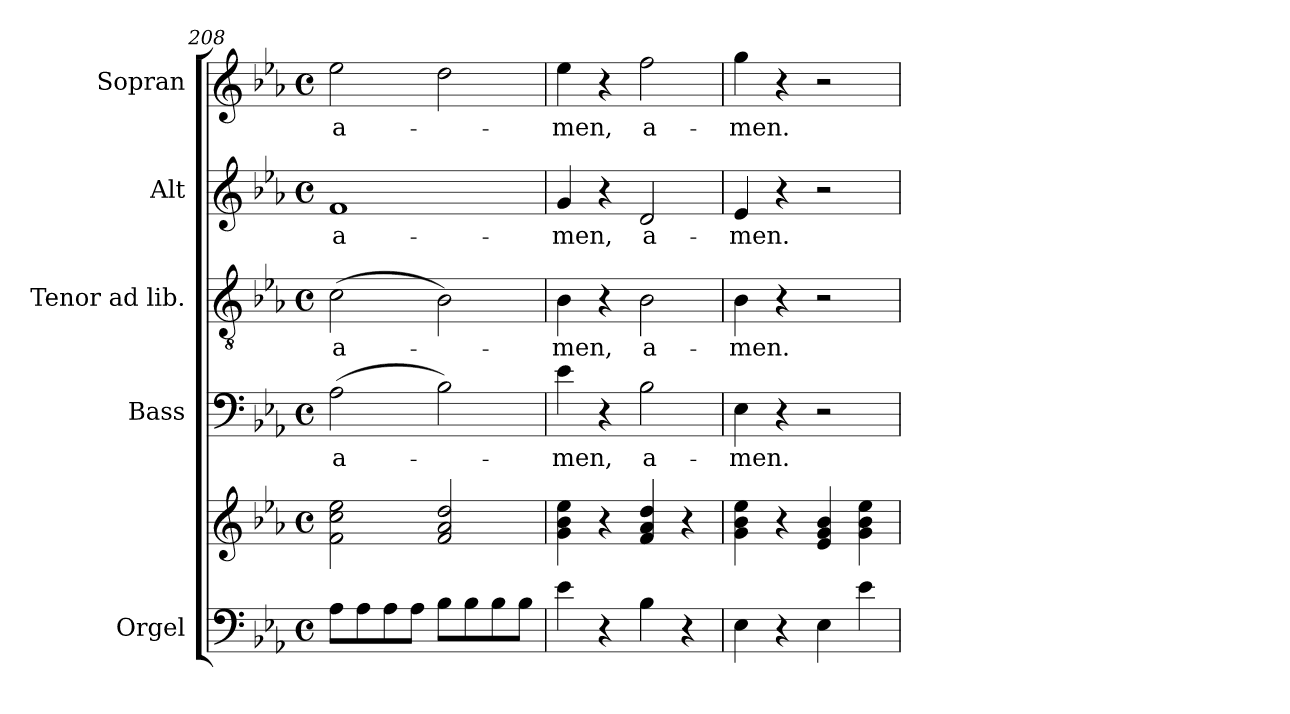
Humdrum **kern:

**kern	**kern	**kern	**text	**kern	**text	**kern	**text	**kern	**text
*part5	*part5	*part4	*part4	*part3	*part3	*part2	*part2	*part1	*part1
*staff6	*staff5	*staff4	*staff4	*staff3	*staff3	*staff2	*staff2	*staff1	*staff1
*I"Orgel	*	*I"Bass	*	*I"Tenor ad lib.	*	*I"Alt	*	*I"Sopran	*
*	*	*I'B.	*	*I'T.	*	*I'A.	*	*I'S.	*
*clefF4	*clefG2	*clefF4	*	*clefGv2	*	*clefG2	*	*clefG2	*
*k[b-e-a-]	*k[b-e-a-]	*k[b-e-a-]	*	*k[b-e-a-]	*	*k[b-e-a-]	*	*k[b-e-a-]	*
*E-:	*E-:	*E-:	*	*E-:	*	*E-:	*	*E-:	*
*M4/4	*M4/4	*M4/4	*	*M4/4	*	*M4/4	*	*M4/4	*
*met(c)	*met(c)	*met(c)	*	*met(c)	*	*met(c)	*	*met(c)	*
=208	=208	=208	=208	=208	=208	=208	=208	=208	=208
!	!	!	!LO:LY:b	!	!LO:LY:b	!	!LO:LY:b	!	!LO:LY:b
8A-\L	2f\ 2cc\ 2ee-\	(>2A-\	a-	(>2c\	a-	1f	a-	2ee-\	a-
8A-\	.	.	.	.	.	.	.	.	.
8A-\	.	.	.	.	.	.	.	.	.
8A-\J	.	.	.	.	.	.	.	.	.
8B-\L	2f/ 2a-/ 2dd/	2B-\)	.	2B-\)	.	.	.	2dd\	.
8B-\	.	.	.	.	.	.	.	.	.
8B-\	.	.	.	.	.	.	.	.	.
8B-\J	.	.	.	.	.	.	.	.	.
=209	=209	=209	=209	=209	=209	=209	=209	=209	=209
!	!	!	!LO:LY:b	!	!LO:LY:b	!	!LO:LY:b	!	!LO:LY:b
4e-\	4g\ 4b-\ 4ee-\	4e-\	-men,	4B-\	-men,	4g/	-men,	4ee-\	-men,
4r	4r	4r	.	4r	.	4r	.	4r	.
!	!	!	!LO:LY:b	!	!LO:LY:b	!	!LO:LY:b	!	!LO:LY:b
4B-\	4f/ 4a-/ 4dd/	2B-\	a-	2B-\	a-	2d/	a-	2ff\	a-
4r	4r	.	.	.	.	.	.	.	.
=210	=210	=210	=210	=210	=210	=210	=210	=210	=210
!	!	!	!LO:LY:b	!	!LO:LY:b	!	!LO:LY:b	!	!LO:LY:b
4E-\	4g\ 4b-\ 4ee-\	4E-\	-men.	4B-\	-men.	4e-/	-men.	4gg\	-men.
4r	4r	4r	.	4r	.	4r	.	4r	.
4E-\	4e-/ 4g/ 4b-/	2r	.	2r	.	2r	.	2r	.
4e-\	4g\ 4b-\ 4ee-\	.	.	.	.	.	.	.	.
=	=	=	=	=	=	=	=	=	=
*-	*-	*-	*-	*-	*-	*-	*-	*-	*-
